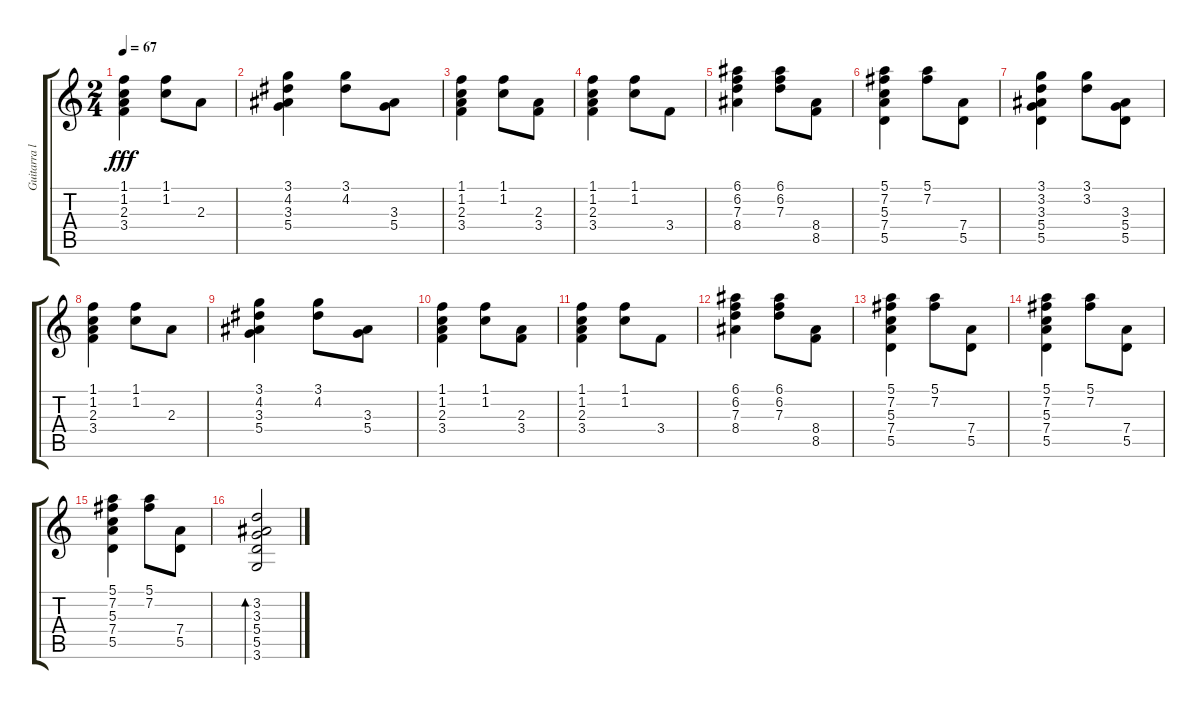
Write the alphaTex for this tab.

\track ("Guitarra l" "Guitarra l") {instrument acousticguitarsteel}
\staff {score tabs}
\tuning (E4 B3 G3 D3 A2 E2) {hide}
\ts (2 4)
\tempo 67
\clef g2
\ks c
(1.1 1.2 2.3 3.4).4{dy fff} (1.1 1.2).8 2.3.8 |
(3.1 4.2 3.3 5.4).4 (3.1 4.2).8 (3.3 5.4).8 |
(1.1 1.2 2.3 3.4).4 (1.1 1.2).8 (2.3 3.4).8 |
(1.1 1.2 2.3 3.4).4 (1.1 1.2).8 3.4.8 |
(6.1 6.2 7.3 8.4).4 (6.1 6.2 7.3).8 (8.4 8.5).8 |
(5.1 7.2 5.3 7.4 5.5).4 (5.1 7.2).8 (7.4 5.5).8 |
(3.1 3.2 3.3 5.4 5.5).4 (3.1 3.2).8 (3.3 5.4 5.5).8 |
(1.1 1.2 2.3 3.4).4 (1.1 1.2).8 2.3.8 |
(3.1 4.2 3.3 5.4).4 (3.1 4.2).8 (3.3 5.4).8 |
(1.1 1.2 2.3 3.4).4 (1.1 1.2).8 (2.3 3.4).8 |
(1.1 1.2 2.3 3.4).4 (1.1 1.2).8 3.4.8 |
(6.1 6.2 7.3 8.4).4 (6.1 6.2 7.3).8 (8.4 8.5).8 |
(5.1 7.2 5.3 7.4 5.5).4 (5.1 7.2).8 (7.4 5.5).8 |
(5.1 7.2 5.3 7.4 5.5).4 (5.1 7.2).8 (7.4 5.5).8 |
(5.1 7.2 5.3 7.4 5.5).4 (5.1 7.2).8 (7.4 5.5).8 |
(3.2 3.3 5.4 5.5 3.6).2{bd 60}
